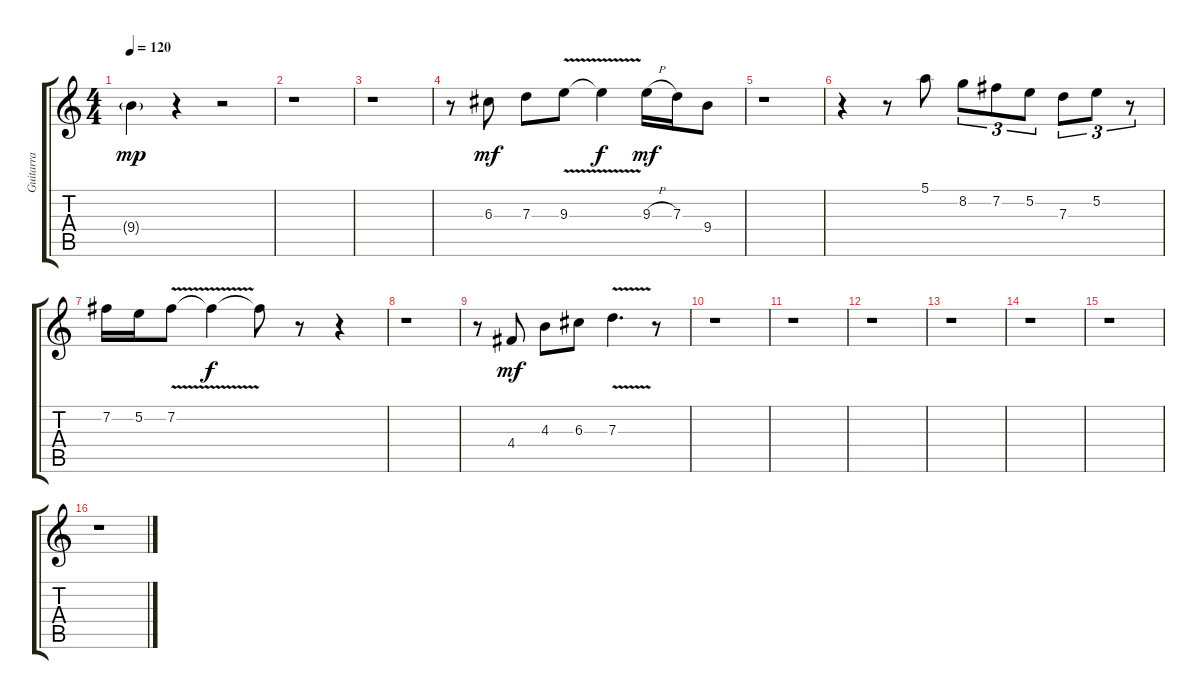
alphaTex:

\track ("Guitarra" "Guitarra") {instrument distortionguitar}
\staff {score tabs}
\tuning (E4 B3 G3 D3 A2 E2) {hide}
\ts (4 4)
\tempo 120
\clef g2
\ks c
9.4{g}.4{dy mp} r.4 r.2 |
r.1 |
r.1 |
r.8 6.3.8{dy mf} 7.3.8 9.3{v}.8 9.3{t}.4{dy f} 9.3{h}.16{dy mf} 7.3.16 9.4.8 |
r.1 |
r.4 r.8 5.1.8 8.2.8{tu (3 2)} 7.2.8{tu (3 2)} 5.2.8{tu (3 2)} 7.3.8{tu (3 2)} 5.2.8{tu (3 2)} r.8{tu (3 2)} |
7.2.16 5.2.16 7.2{v}.8 7.2{t}.4{dy f} 7.2{t}.8 r.8 r.4 |
r.1 |
r.8 4.4.8{dy mf} 4.3.8 6.3.8 7.3{v}.4{d} r.8 |
r.1 |
r.1 |
r.1 |
r.1 |
r.1 |
r.1 |
r.1
